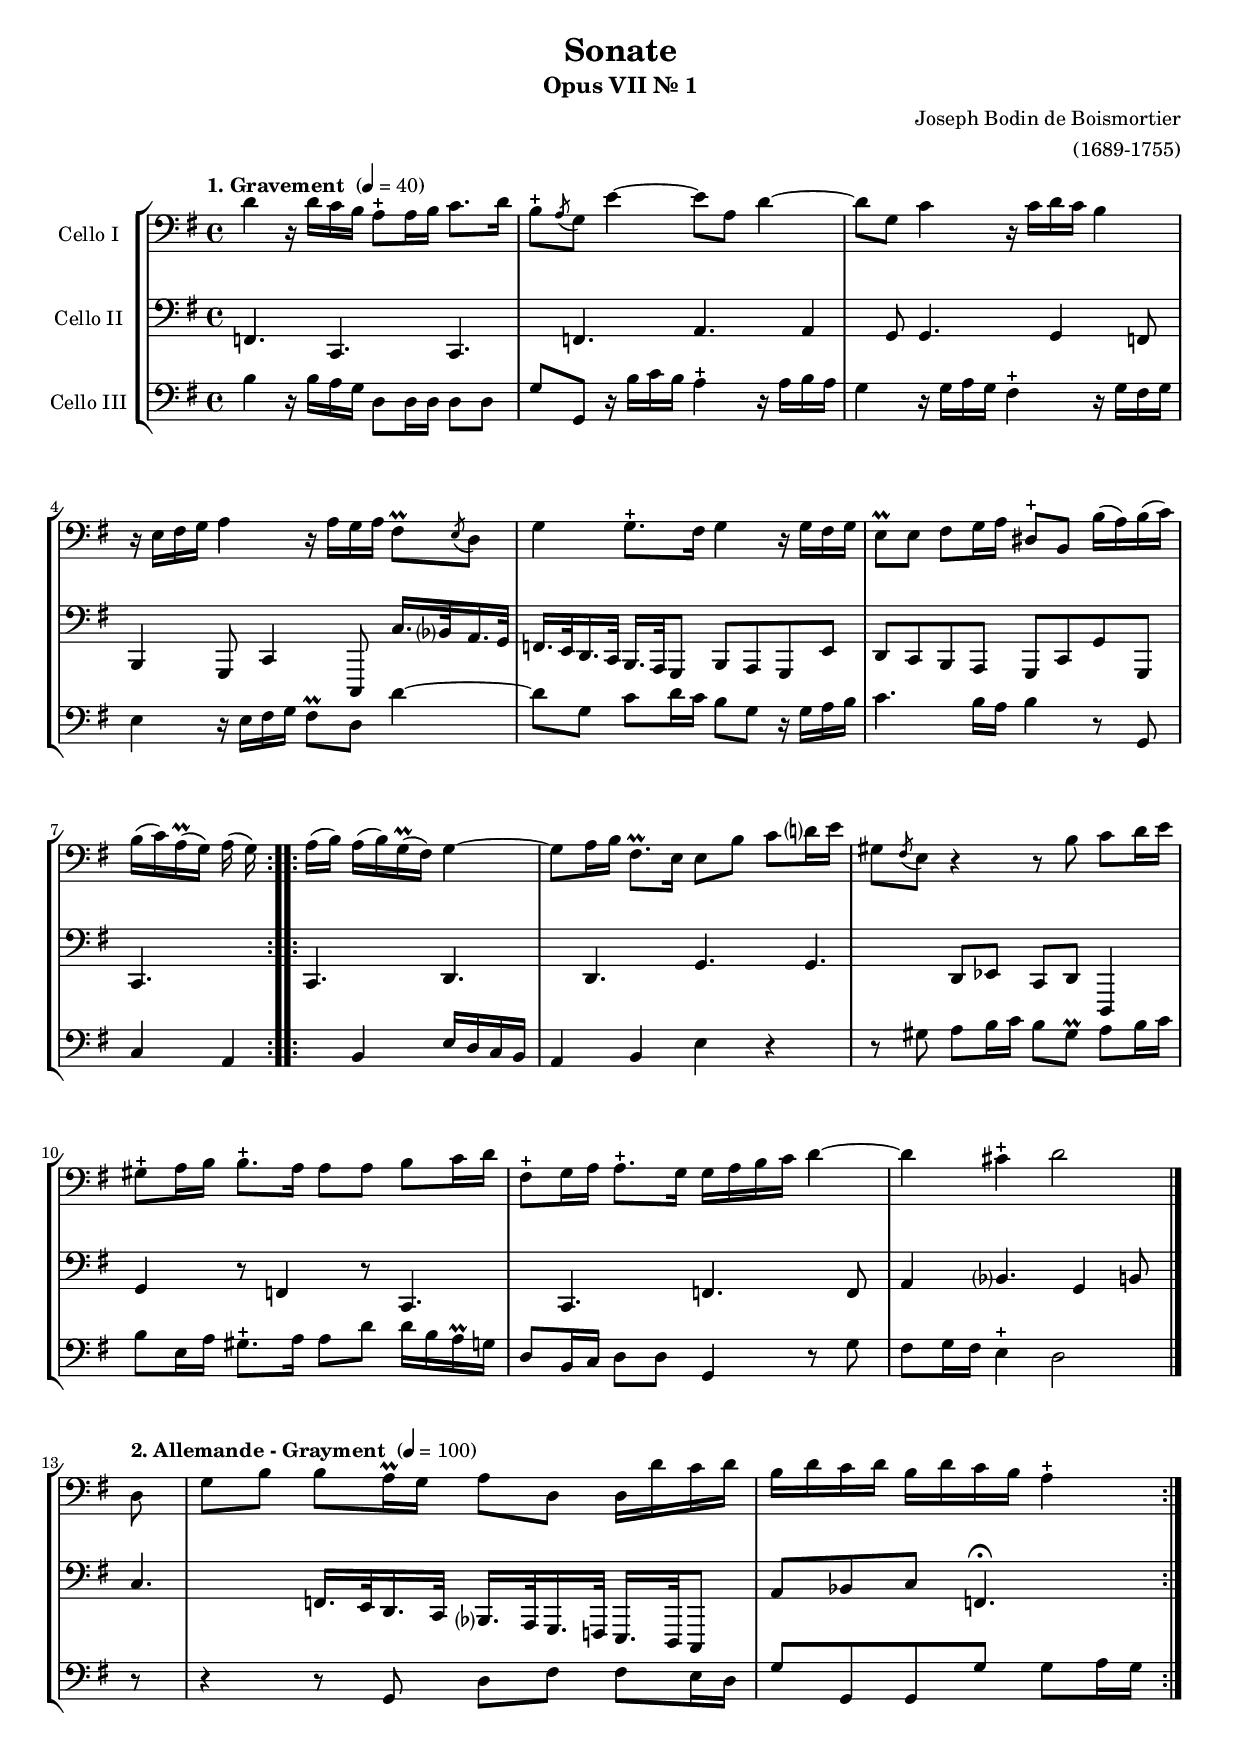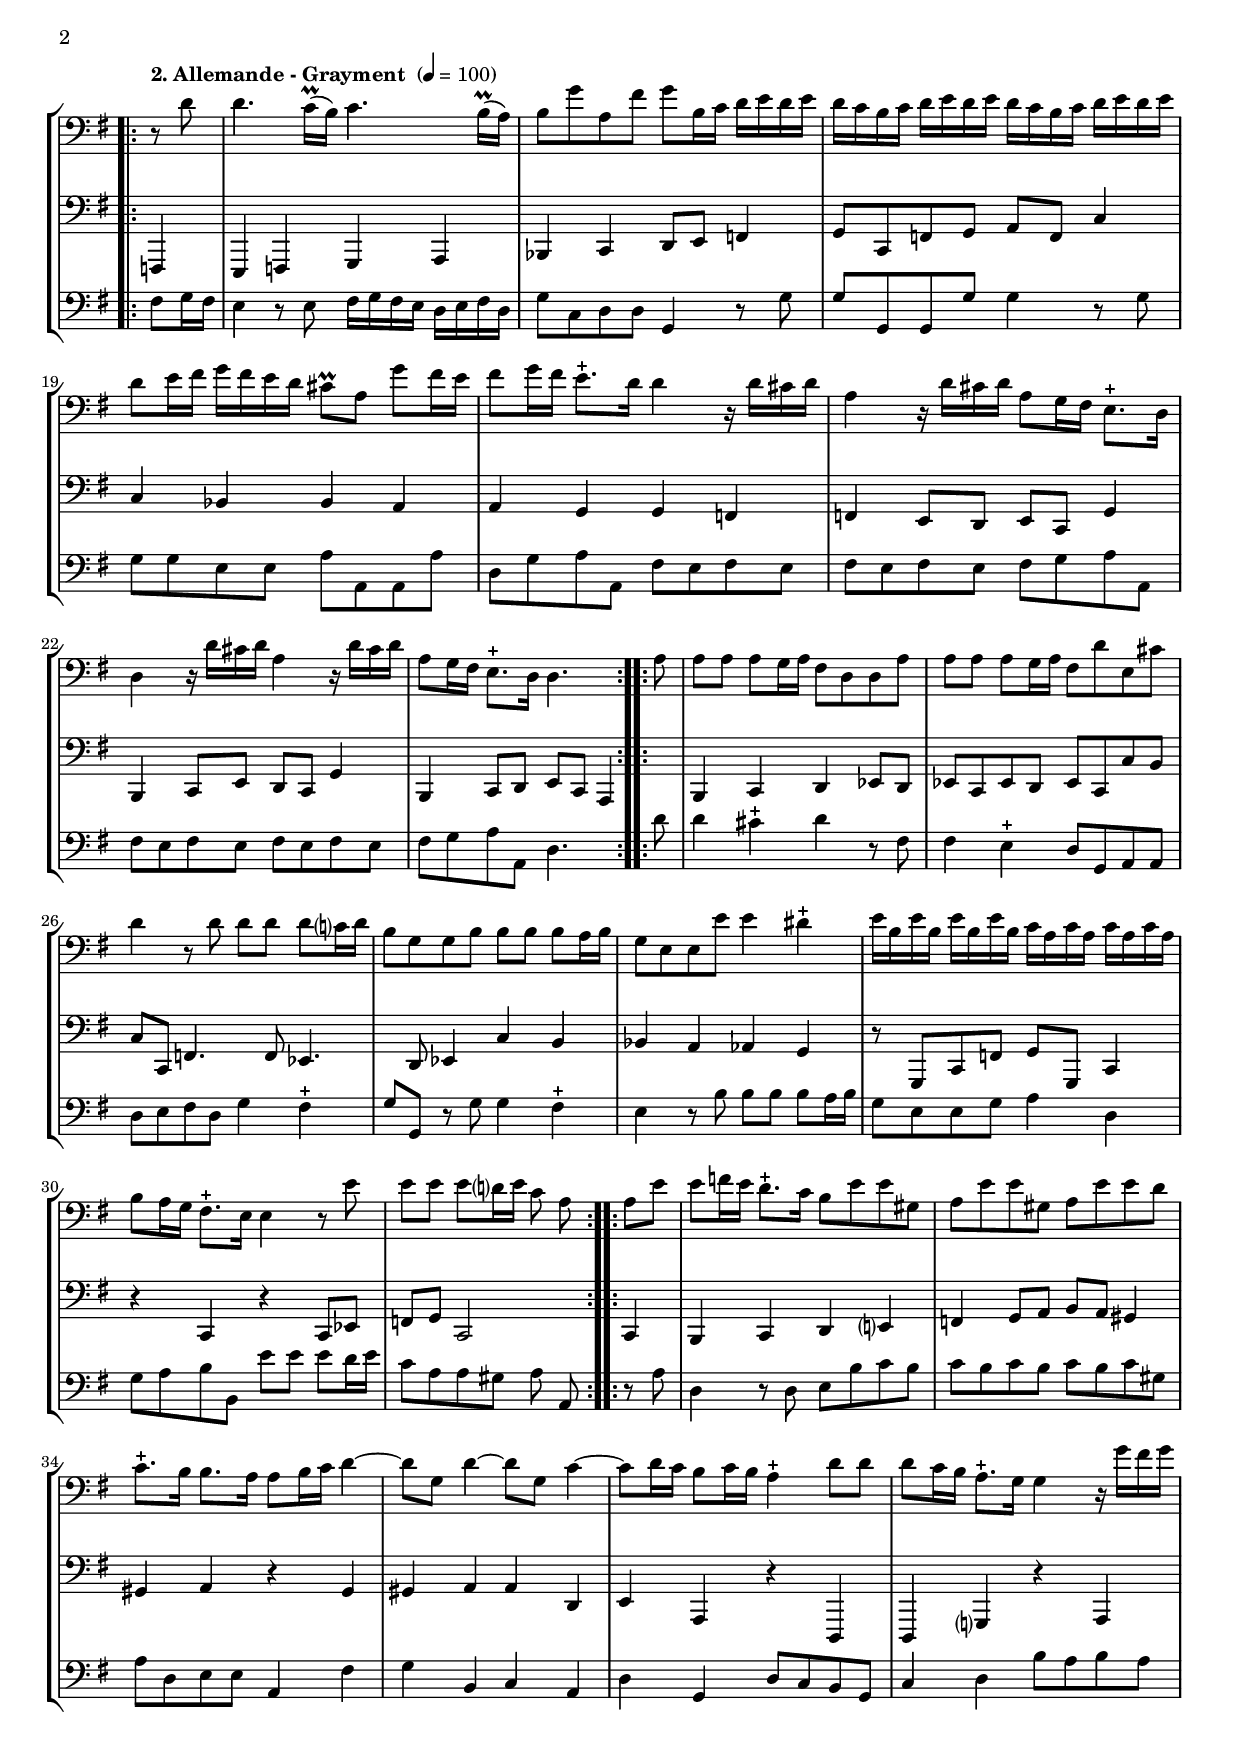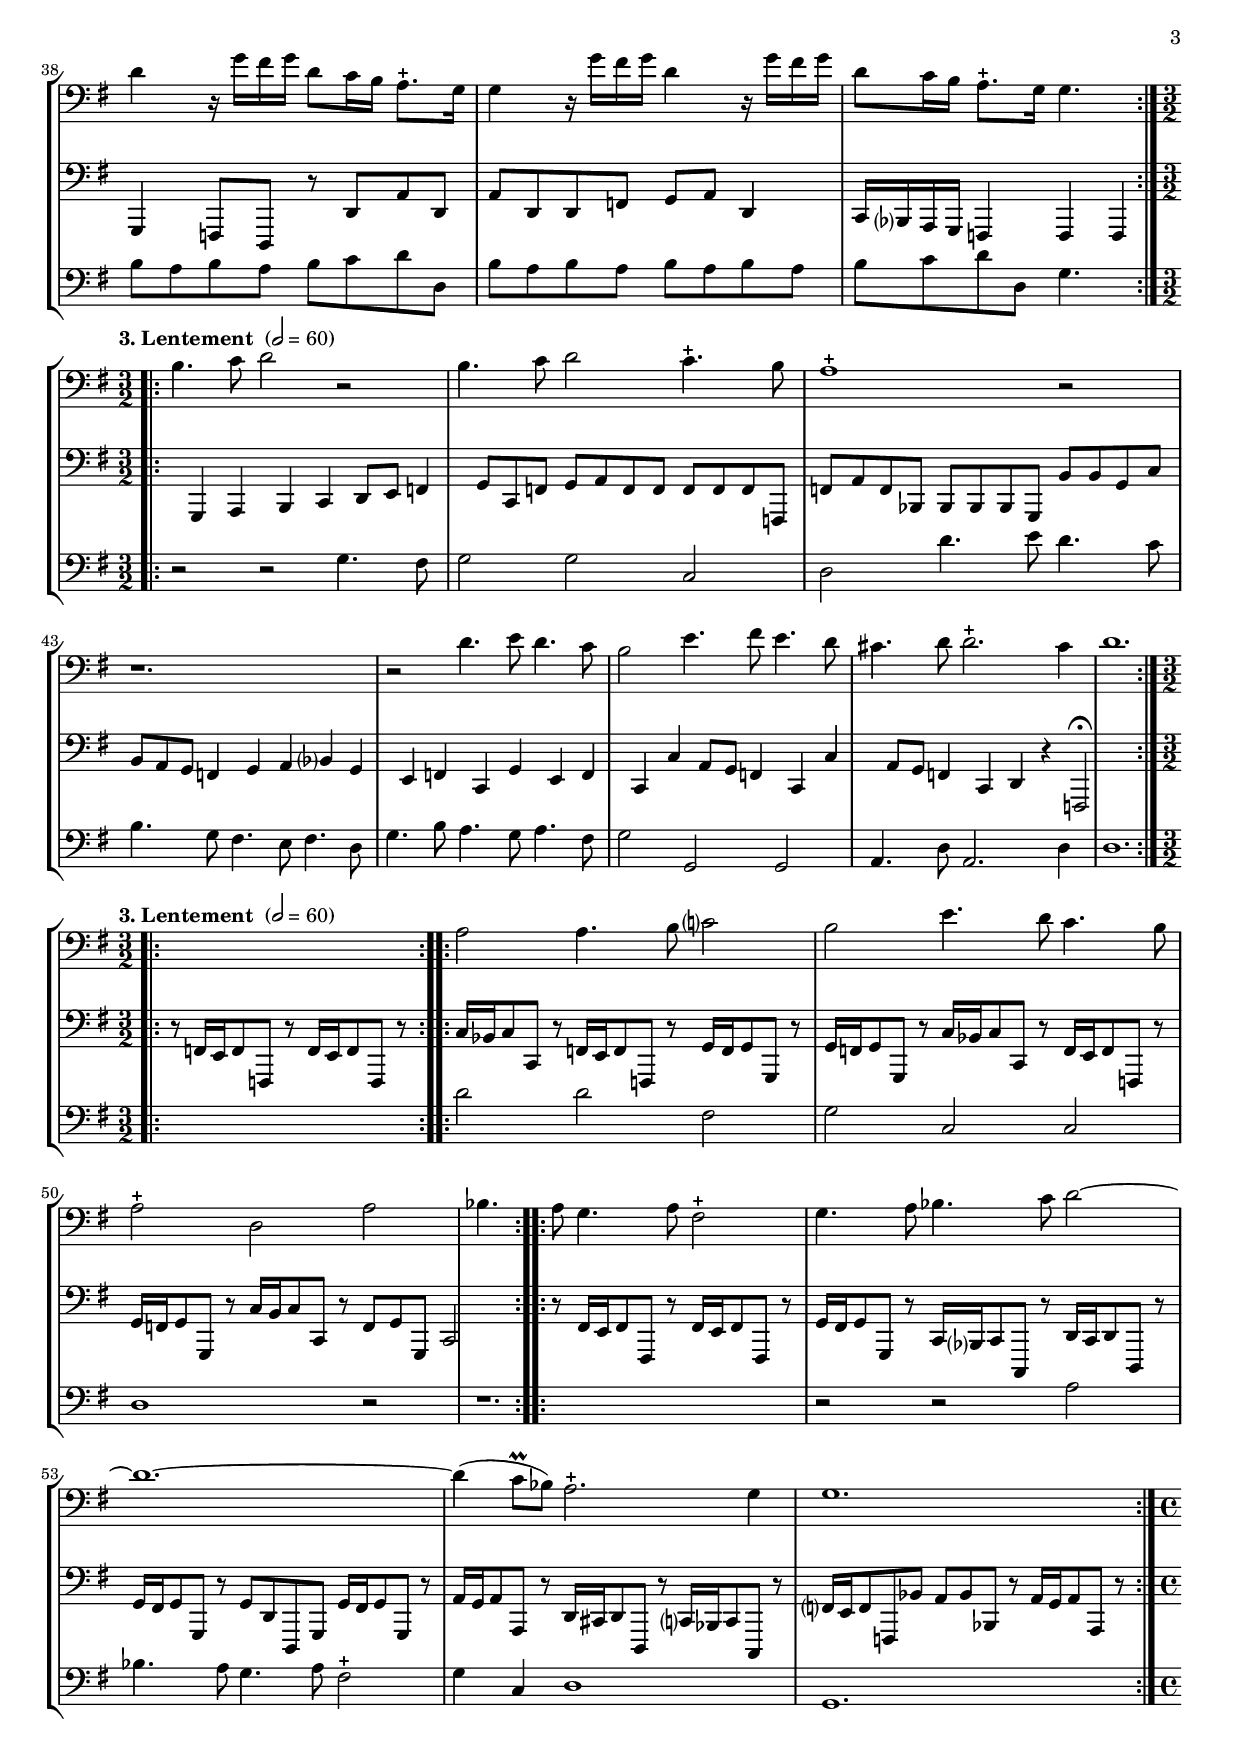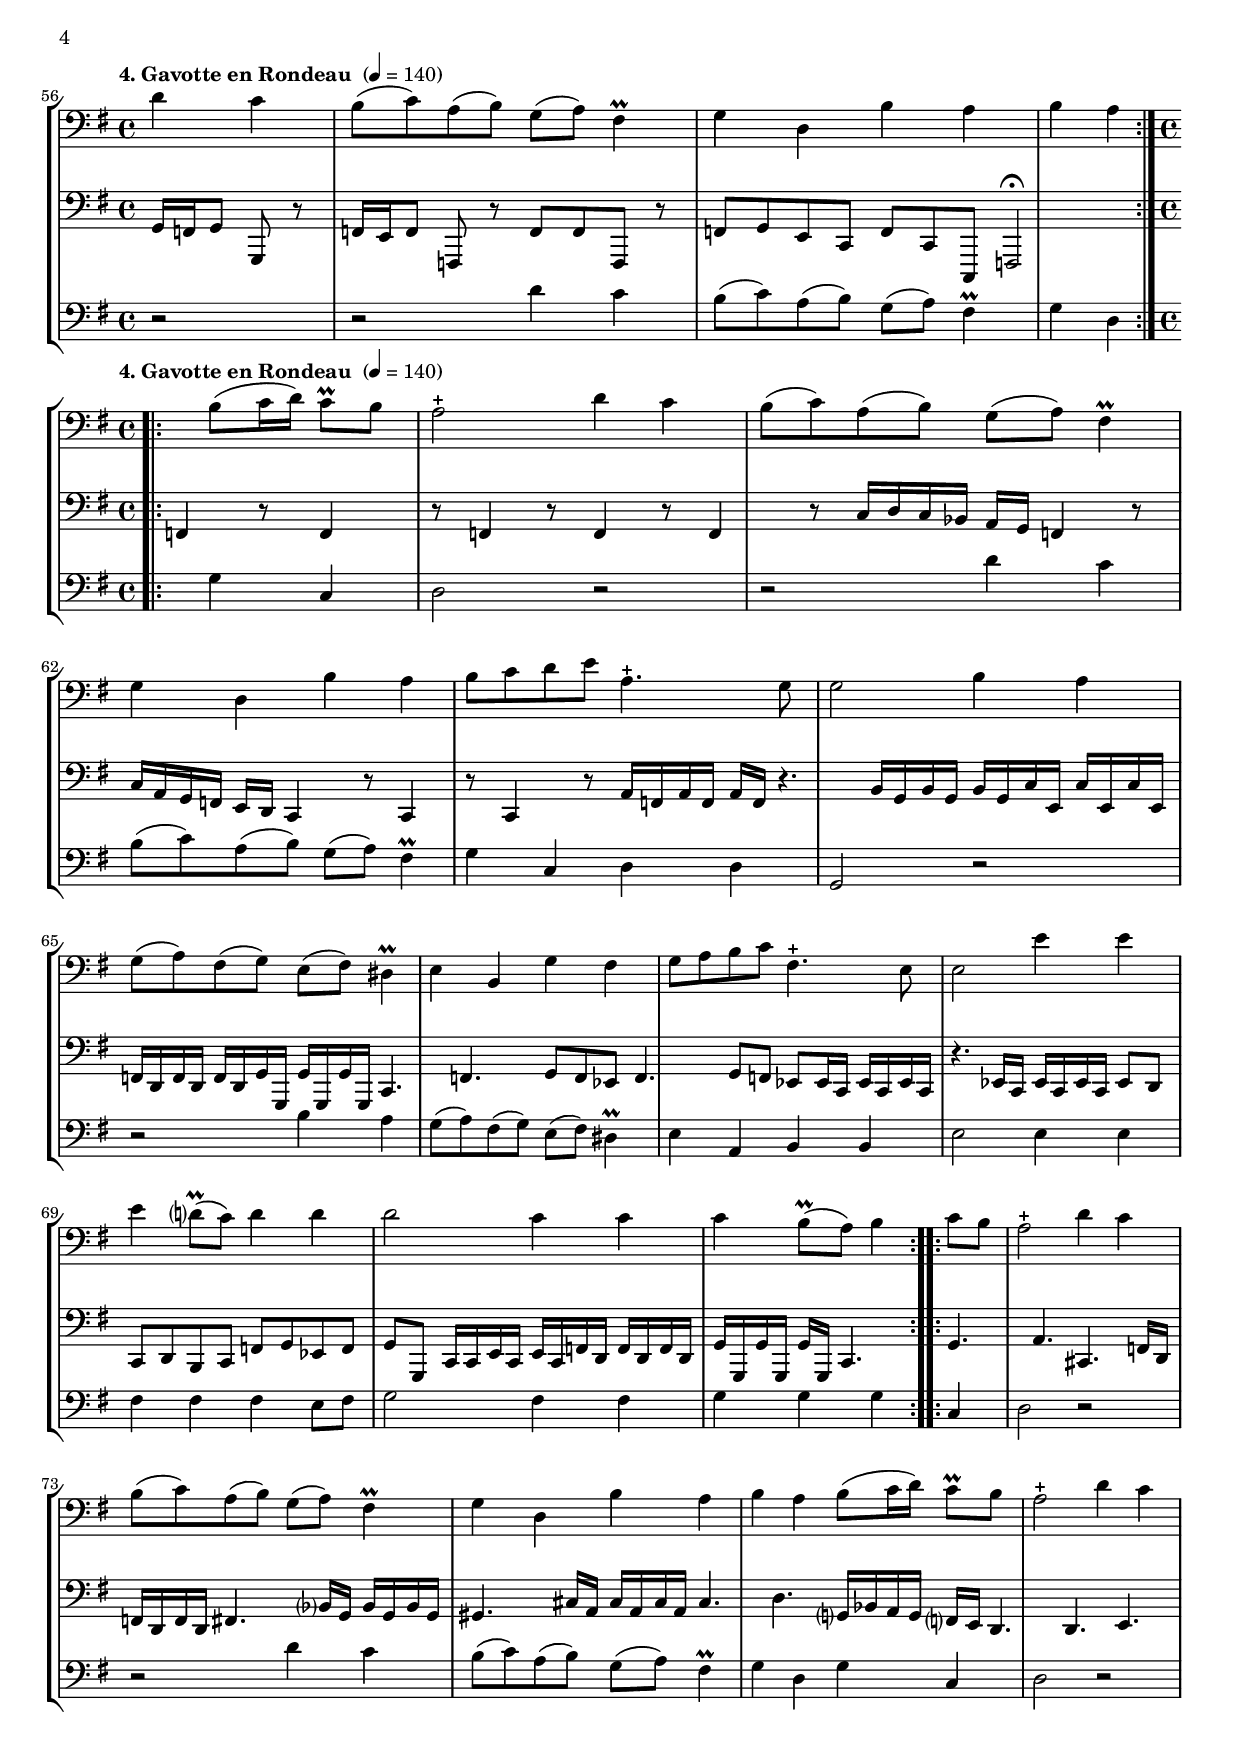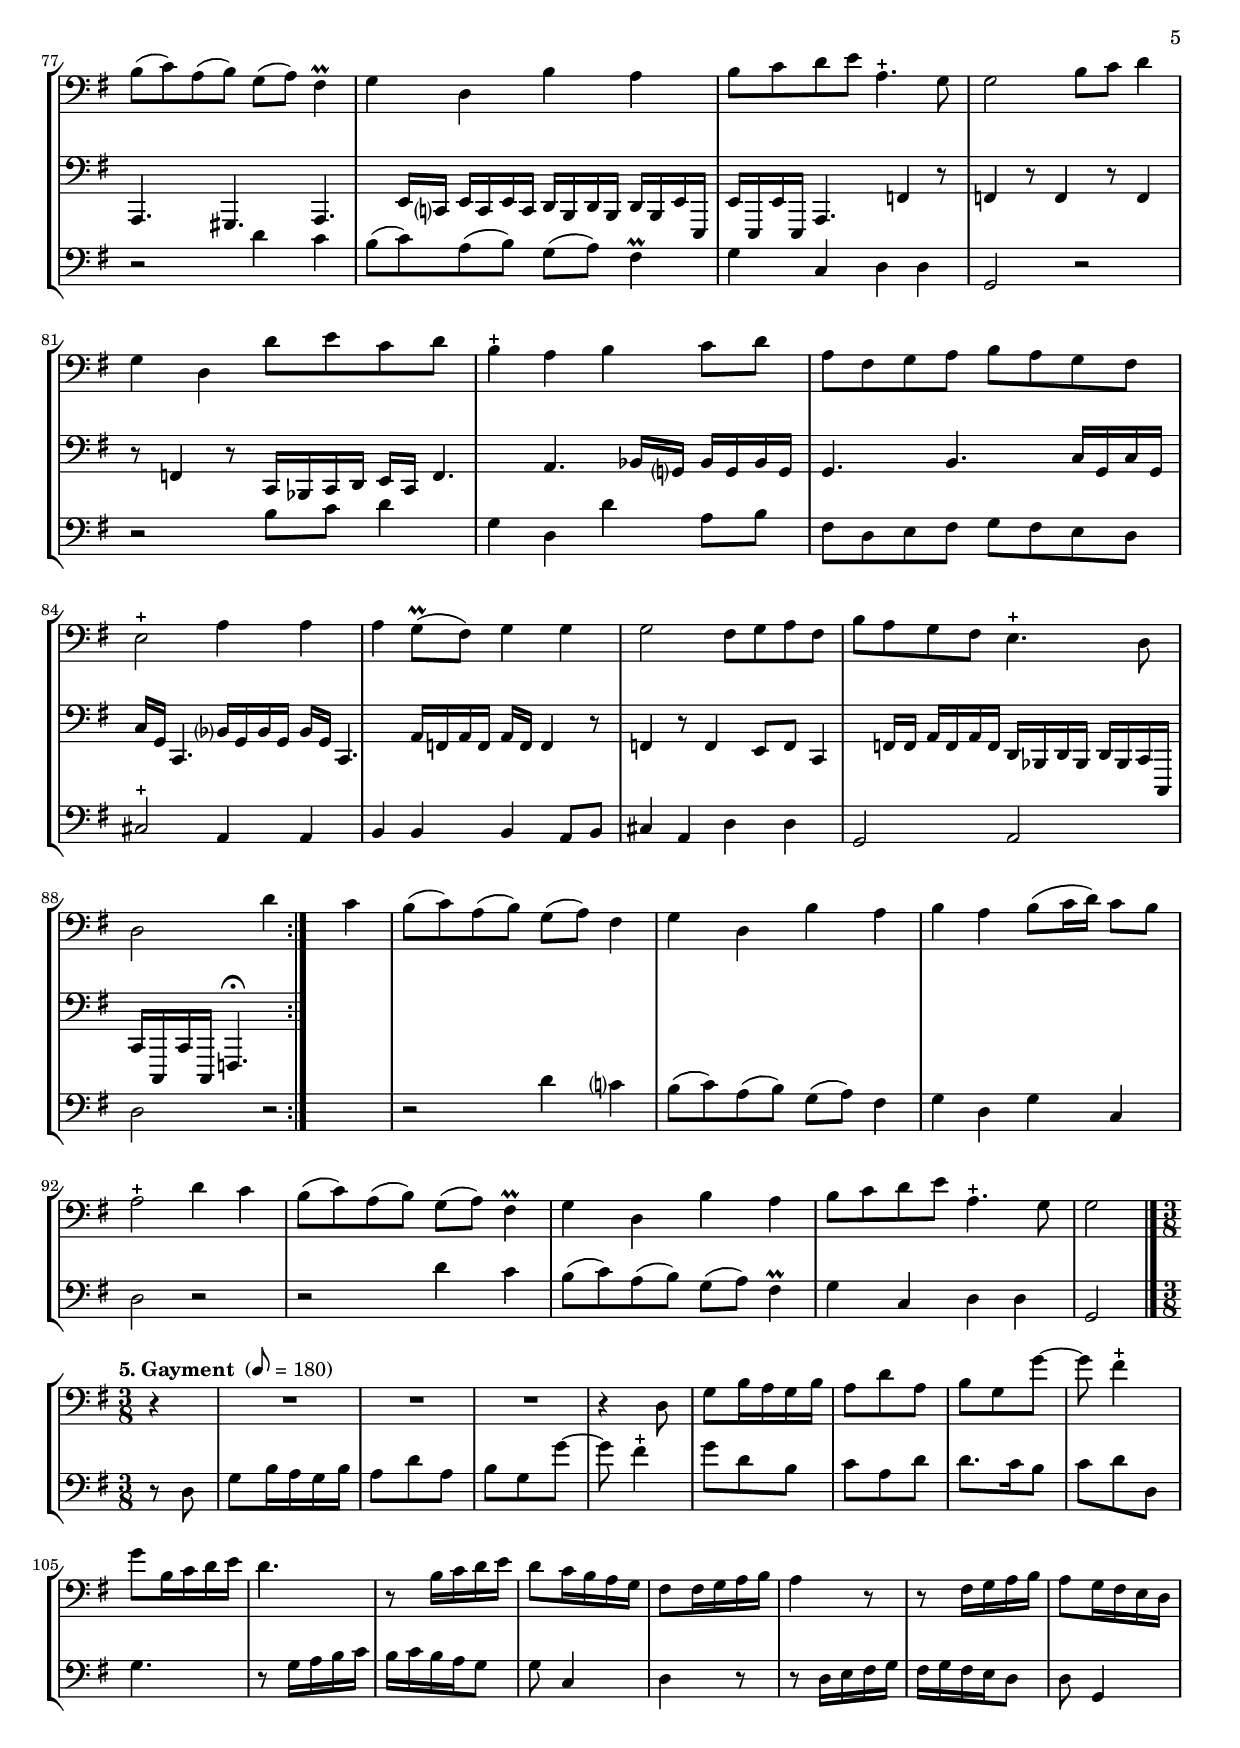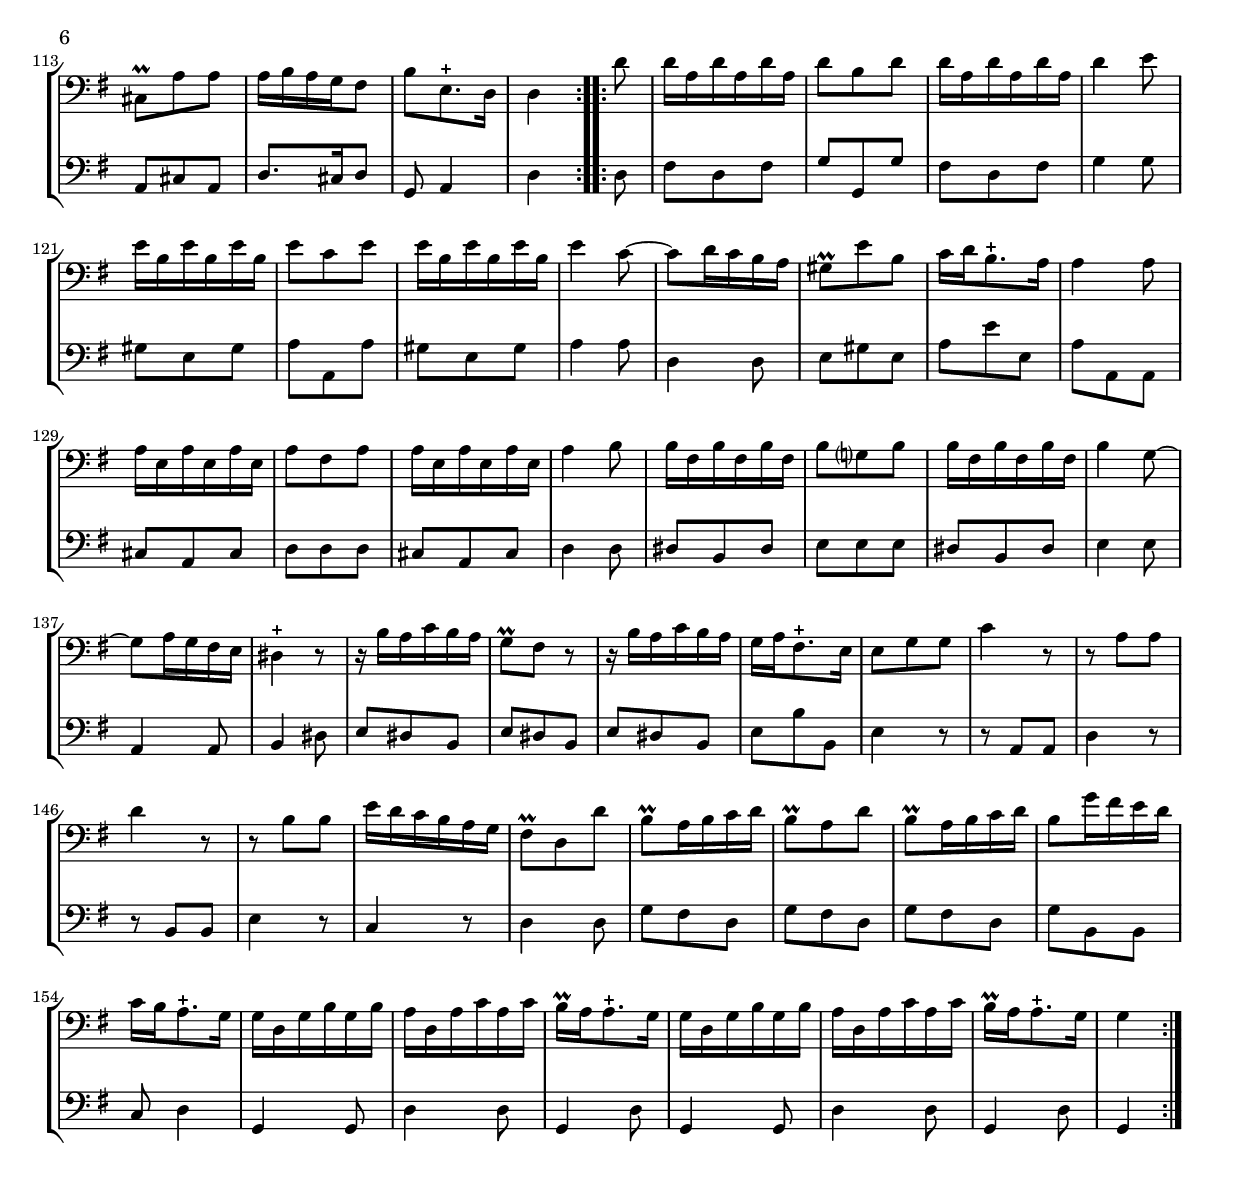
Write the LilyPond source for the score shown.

\version "2.14.2"
\include "deutsch.ly"

#(set-global-staff-size 17.5)

\header {
  title = "Sonate"
  subtitle = "Opus VII Nr. 1"
  composer = "Joseph Bodin de Boismortier"
  arranger = "(1689-1755)"
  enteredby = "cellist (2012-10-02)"
}

voiceconsts = {
 \key g \major
 \clef "bass"
% \numericTimeSignature
 \compressFullBarRests
}

milo = "harpsichord"
mihi = "clarinet"
%minstr = "accordion"
%milo = "bassoon"

moral = \markup \italic "molto rall."

introa = { \tempo "1. Gravement " 4=40 \time 4/4 }
introb = { \break \tempo "2. Allemande - Grayment " 4=100 }
introc = { \break \tempo "3. Lentement " 2=60 \time 3/2 }
introd = { \break \tempo "4. Gavotte en Rondeau " 4=140 \time 4/4 }
introe = { \break \tempo "5. Gayment " 8=180 \time 3/8 }

va = \relative c'' {
  \voiceconsts

  \introa
  d4 r16 d c h a8-+ a16 h c8. d16
  h8-+ \acciaccatura a g e'4~ e8 a, d4~
  d8 g, c4 r16 c d c h4

  r16 e, fis g a4 r16 a g a fis8\prall \acciaccatura e d
  g4 g8.-+ fis16 g4 r16 g fis g
  e8\prall e fis g16 a dis,8-+ h h'16( a) h( c)

  h( c) a(\prall g) a( g) a( h) a( h) g(\prall fis) g4~
  g8 a16 h fis8.\prall e16 e8 h' c d?16 e
  gis,8 \acciaccatura fis e r4 r8 h' c d16 e

  gis,8-+ a16 h h8.-+ a16 a8 a h c16 d
  fis,8-+ g16 a a8.-+ g16 g a h c d4~
  d cis-+ d2 \bar "|."

  \introb
  \repeat volta 2 {
    \partial 8 d,8
    g h h a16\prall g a8 d, d16 d' c d
    h d c d h d c h a4-+ r8 d
    d4. c16(\prall h) c4. h16(\prall a)

    h8 g' a, fis' g h,16 c d e d e
    d c h c d e d e d c h c d e d e
    d8 e16 fis g fis e d cis8\prall a g' fis16 e

    fis8 g16 fis e8.-+ d16 d4 r16 d cis d
    a4 r16 d cis d a8 g16 fis e8.-+ d16
    d4 r16 d' cis d a4 r16 d cis d

    a8 g16 fis e8.-+ d16 d4.
  }
  \repeat volta 2 {
    \partial 8 a'8
    a a a g16 a fis8 d d a'
    a a a g16 a fis8 d' e, cis'
    d4 r8 d d d d c?16 d

    h8 g g h h h h a16 h
    g8 e e e' e4 dis-+
    e16 h e h e h e h c a c a c a c a
    h8 a16 g fis8.-+ e16 e4 r8 e'

    e e e d?16 e c8 a a e'
    e f16 e d8.-+ c16 h8 e e gis,
    a e' e gis, a e' e d
    c8.-+ h16 h8. a16 a8 h16 c d4~

    d8 g, d'4~ d8 g, c4~
    c8 d16 c h8 c16 h a4-+ d8 d
    d c16 h a8.-+ g16 g4 r16 g' fis g

    d4 r16 g fis g d8 c16 h a8.-+ g16
    g4 r16 g' fis g d4 r16 g fis g
    d8 c16 h a8.-+ g16 g4.
  }

  \introc
  \repeat volta 2 {
    \partial 1. h4. c8 d2 r
    h4. c8 d2 c4.-+ h8
    a1-+ r2
    r1.
    r2 d4. e8 d4. c8

    h2 e4. fis8 e4. d8
    cis4. d8 d2.-+ cis4
    d1.
  }
  \repeat volta 2 {
    a2 a4. h8 c?2
    h e4. d8 c4. h8
    a2-+ d, a'

    b4. a8 g4. a8 fis2-+
    g4. a8 b4. c8 d2~
    d1.~
    d4( c8\prall b) a2.-+ g4
    g1.
  }

  \introd
  \partial 2 d'4 c
  h8( c) a( h) g( a) fis4\prall
  g d h' a
  h a h8( c16 d) c8\prall h
  a2-+ d4 c

  h8( c) a( h) g( a) fis4\prall
  g d h' a
  h8 c d e a,4.-+ g8
  g2 h4 a
  g8( a) fis( g) e( fis) dis4\prall

  e h g' fis
  g8 a h c fis,4.-+ e8
  e2 e'4 e
  e d?8(\prall c) d4 d
  d2 c4 c
  c h8(\prall a) h4 c8 h

  a2-+ d4 c
  h8( c) a( h) g( a) fis4\prall
  g d h' a
  h a h8( c16 d) c8\prall h
  a2-+ d4 c

  h8( c) a( h) g( a) fis4\prall
  g d h' a
  h8 c d e a,4.-+ g8
  g2 h8 c d4
  g, d d'8 e c d

  h4-+ a h c8 d
  a fis g a h a g fis
  e2-+ a4 a
  a g8(\prall fis) g4 g
  g2 fis8 g a fis

  h a g fis e4.-+ d8
  d2 d'4 c
  h8( c) a( h) g( a) fis4
  g d h' a
  h a h8 ( c16 d) c8 h

  a2-+ d4 c
  h8( c) a( h) g( a) fis4\prall
  g d h' a
  h8 c d e a,4.-+ g8
  g2 \bar "|."

  \introe
  \repeat volta 2 {
    \partial 4 r4
    R4.*3
    r4 d8
    g h16 a g h
    a8 d a
    h g g'~

    g fis4-+
    g8 h,16 c d e
    d4.
    r8 h16 c d e
    d8 c16 h a g
    fis8 fis16 g a h

    a4 r8
    r fis16 g a h
    a8 g16 fis e d
    cis8\prall a' a
    a16 h a g fis8
    h e,8.-+ d16

    d4
  }
  \repeat volta 2 {
    \partial 8 d'8
    d16 a d a d a
    d8 h d
    d16 a d a d a
    d4 e8
    e16 h e h e h
    e8 c e

    e16 h e h e h
    e4 c8~
    c d16 c h a
    gis8\prall e' h
    c16 d h8.-+ a16
    a4 a8
    a16 e a e a e

    a8 fis a
    a16 e a e a e
    a4 h8
    h16 fis h fis h fis
    h8 g? h
    h16 fis h fis h fis
    h4 g8~

    g a16 g fis e
    dis4-+ r8
    r16 h' a c h a
    g8\prall fis r
    r16 h a c h a

    g a fis8.-+ e16
    e8 g g
    c4 r8
    r a a
    d4 r8
    r h h
    e16 d c h a g
    fis8\prall d d'

    h\prall a16 h c d
    h8\prall a d
    h\prall a16 h c d
    h8 g'16 fis e d
    c h a8.-+ g16
    g d g h g h

    a d, a' c a c
    h\prall a a8.-+ g16
    g d g h g h
    a d, a' c a c
    h\prall a a8.-+ g16
    g4
  }
}

\include "v2.ily"
vc = \relative c'' {
  \voiceconsts

  \introa
  h4 r16 h a g d8 d16 d d8 d
  g g, r16 h' c h a4-+ r16 a h a
  g4 r16 g a g fis4-+ r16 g fis g

  e4 r16 e fis g fis8\prall d d'4~
  d8 g, c d16 c h8 g r16 g a h
  c4. h16 a h4 r8 g,

  c4 a h e16 d c h
  a4 h e r
  r8 gis a h16 c h8 gis\prall a h16 c

  h8 e,16 a gis8.-+ a16 a8 d d16 h a\prall g
  d8 h16 c d8 d g,4 r8 g'
  fis g16 fis e4-+ d2 \bar "|."

  \introb
  \repeat volta 2 {
    \partial 8 r8
    r4 r8 g, d' fis fis e16 d
    g8 g, g g' g a16 g fis8 g16 fis
    e4 r8 e fis16 g fis e d e fis d

    g8 c, d d g,4 r8 g'
    g g, g g' g4 r8 g
    g g e e a a, a a'

    d, g a a, fis' e fis e
    fis e fis e fis g a a,
    fis' e fis e fis e fis e

    fis g a a, d4.
  }

  \repeat volta 2 {
    \partial 8 d'8
    d4 cis-+ d r8 fis,
    fis4 e-+ d8 g, a a
    d e fis d g4 fis-+

    g8 g, r g' g4 fis-+
    e r8 h' h h h a16 h
    g8 e e g a4 d,
    g8 a h h, e' e e d16 e

    c8 a a gis a a, r a'
    d,4 r8 d e h' c h
    c h c h c h c gis
    a d, e e a,4 fis'

    g h, c a
    d g, d'8 c h g
    c4 d h'8 a h a

    h a h a h c d d,
    h' a h a h a h a
    h c d d, g4.
  }

  \introc
  \repeat volta 2 {
    \partial 1. r2 r g4. fis8
    g2 g c,
    d d'4. e8 d4. c8
    h4. g8 fis4. e8 fis4. d8
    g4. h8 a4. g8 a4. fis8

    g2 g, g
    a4. d8 a2. d4
    d1.
  }
  \repeat volta 2 {
    d'2 d fis,
    g c, c
    d1 r2

    r1.
    r2 r a'
    b4. a8 g4. a8 fis2-+
    g4 c, d1
    g,1.
  }

  \introd
  \partial 2 r2
  r d''4 c
  h8( c) a( h) g( a) fis4\prall
  g d g c,
  d2 r

  r d'4 c
  h8( c) a( h) g( a) fis4\prall
  g c, d d
  g,2 r
  r h'4 a

  g8( a) fis( g) e( fis) dis4\prall
  e a, h h
  e2 e4 e
  fis fis fis e8 fis
  g2 fis4 fis
  g g g c,

  d2 r
  r d'4 c
  h8( c) a( h) g( a) fis4\prall
  g d g c,
  d2 r

  r d'4 c
  h8( c) a( h) g( a) fis4\prall
  g c, d d
  g,2 r
  r h'8 c d4

  g, d d' a8 h
  fis d e fis g fis e d
  cis2-+ a4 a
  h h h a8 h
  cis4 a d d

  g,2 a
  d r
  r d'4 c?
  h8( c) a( h) g( a) fis4
  g d g c,

  d2 r
  r d'4 c
  h8( c) a( h) g( a) fis4\prall
  g c, d d
  g,2 \bar "|."

  \introe
  \repeat volta 2 {
   \partial 4 r8 d'
   g h16 a g h
   a8 d a
   h g g'~
   g fis4-+
   g8 d h
   c a d
   d8. c16 h8

   c d d,
   g4.
   r8 g16 a h c
   h c h a g8
   g c,4
   d r8

   r d16 e fis g
   fis g fis e d8
   d g,4
   a8 cis a
   d8. cis16 d8
   g, a4

   d
  }
  \repeat volta 2 {
   \partial 8 d8
   fis d fis
   g g, g'
   fis d fis
   g4 g8
   gis e gis
   a a, a'

   gis e gis
   a4 a8
   d,4 d8
   e gis e
   a e' e,
   a a, a
   cis a cis

   d d d
   cis a cis
   d4 d8
   dis8 h dis
   e e e
   dis h dis
   e4 e8

   a,4 a8
   h4 dis8
   e dis h
   e dis h
   e dis h

   e h' h,
   e4 r8
   r a, a
   d4 r8
   r h h
   e4 r8
   c4 r8
   d4 d8

   g fis d
   g fis d
   g fis d
   g h, h
   c d4
   g, g8

   d'4 d8
   g,4 d'8
   g,4 g8
   d'4 d8
   g,4 d'8
   g,4
  }
}


music = \new StaffGroup <<
      \new Staff {
	\set Staff.midiInstrument = \milo
	\set Staff.instrumentName = #"Cello I"
	\transpose g g, { \va }
      }

      \new Staff {
	\set Staff.midiInstrument = \milo
	\set Staff.instrumentName = #"Cello II"
	\transpose g g, { \vb }
      }

      \new Staff {
	\set Staff.midiInstrument = \milo
	\set Staff.instrumentName = #"Cello III"
	\transpose g g, { \vc }
      }
>>

\book {
  \score {
    \music
    \layout {}
  }

  \score {
    \unfoldRepeats \music

    \midi {
      \context {
        \Score
      }
    }
  }
}
